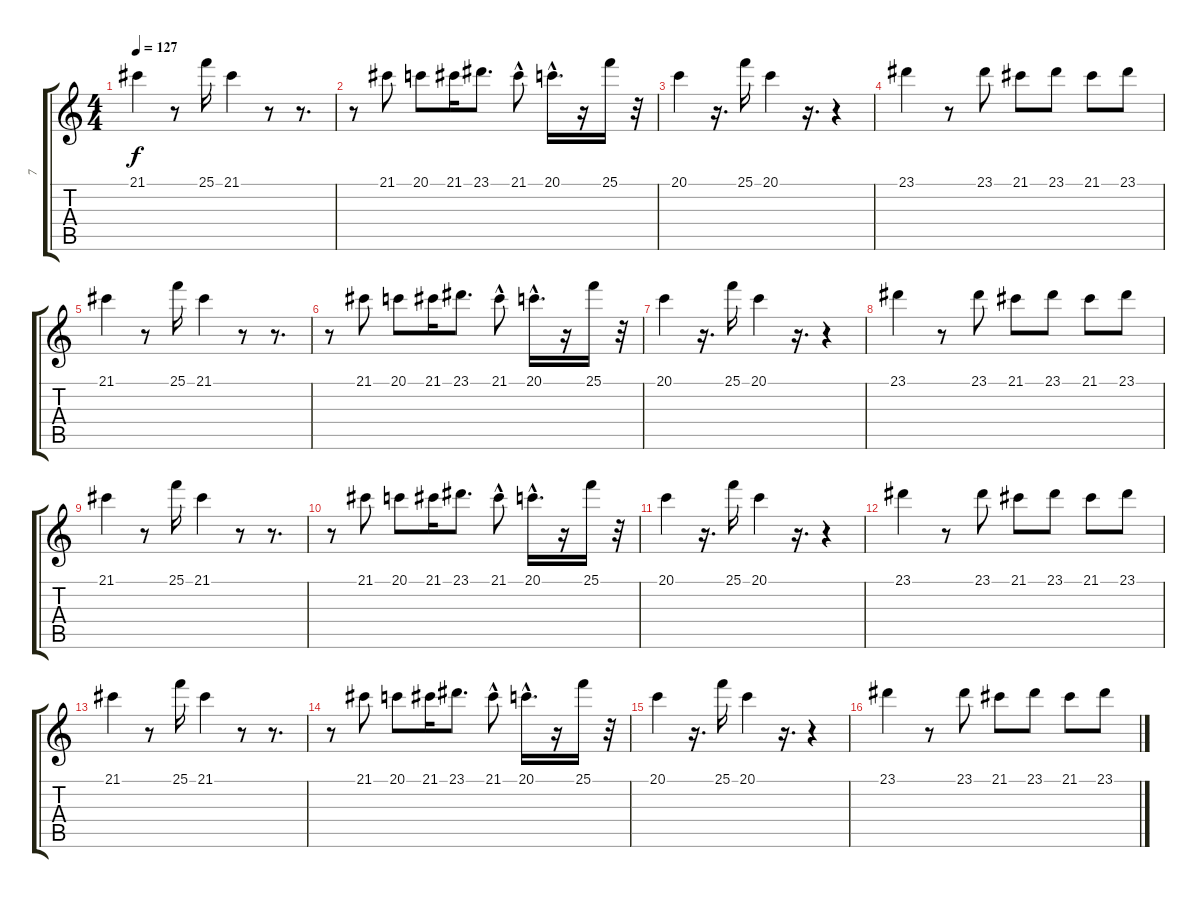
\track ("7" "7") {instrument whistle}
\staff {score tabs}
\tuning (E4 B3 G3 D3 A2 E2) {hide}
\ts (4 4)
\tempo 127
\clef g2
\ks c
21.1.4{dy f} r.8 25.1.16 21.1.4 r.8 r.8{d} |
r.8 21.1.8 20.1.8 21.1.16 23.1.8{d} 21.1{hac}.8 20.1{hac}.16{d} r.16 25.1.16 r.32 |
20.1.4 r.16{d} 25.1.16 20.1.4 r.16{d} r.4 |
23.1.4 r.8 23.1.8 21.1.8 23.1.8 21.1.8 23.1.8 |
21.1.4 r.8 25.1.16 21.1.4 r.8 r.8{d} |
r.8 21.1.8 20.1.8 21.1.16 23.1.8{d} 21.1{hac}.8 20.1{hac}.16{d} r.16 25.1.16 r.32 |
20.1.4 r.16{d} 25.1.16 20.1.4 r.16{d} r.4 |
23.1.4 r.8 23.1.8 21.1.8 23.1.8 21.1.8 23.1.8 |
21.1.4 r.8 25.1.16 21.1.4 r.8 r.8{d} |
r.8 21.1.8 20.1.8 21.1.16 23.1.8{d} 21.1{hac}.8 20.1{hac}.16{d} r.16 25.1.16 r.32 |
20.1.4 r.16{d} 25.1.16 20.1.4 r.16{d} r.4 |
23.1.4 r.8 23.1.8 21.1.8 23.1.8 21.1.8 23.1.8 |
21.1.4 r.8 25.1.16 21.1.4 r.8 r.8{d} |
r.8 21.1.8 20.1.8 21.1.16 23.1.8{d} 21.1{hac}.8 20.1{hac}.16{d} r.16 25.1.16 r.32 |
20.1.4 r.16{d} 25.1.16 20.1.4 r.16{d} r.4 |
23.1.4 r.8 23.1.8 21.1.8 23.1.8 21.1.8 23.1.8
